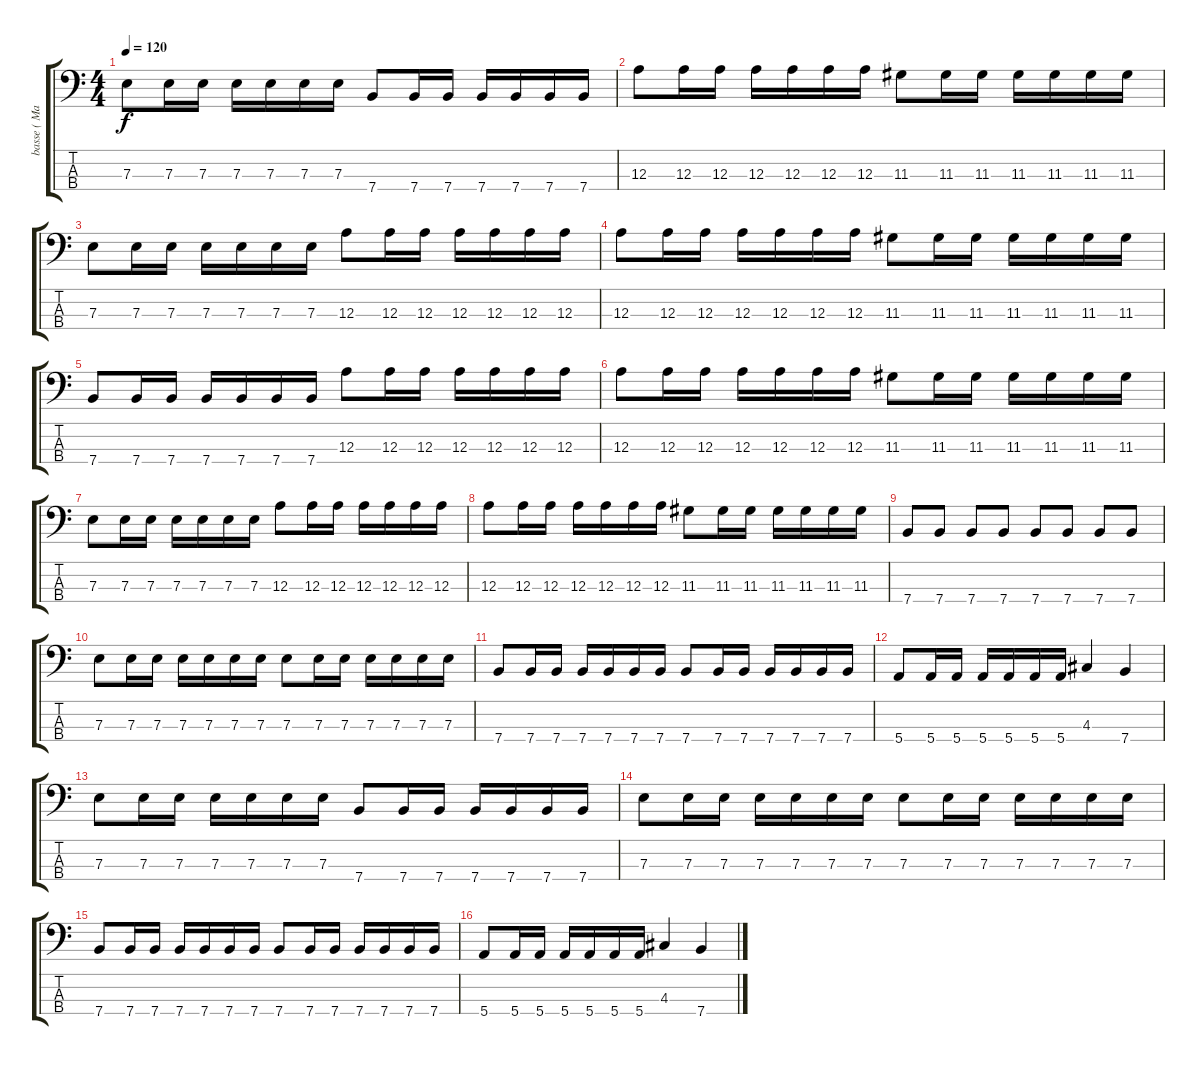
\track ("basse ( Mark ) " "basse ( Ma") {instrument electricbasspick}
\staff {score tabs}
\tuning (G2 D2 A1 E1) {hide}
\ts (4 4)
\tempo 120
\clef f4
\ks c
7.3.8{dy f} 7.3.16 7.3.16 7.3.16 7.3.16 7.3.16 7.3.16 7.4.8 7.4.16 7.4.16 7.4.16 7.4.16 7.4.16 7.4.16 |
12.3.8 12.3.16 12.3.16 12.3.16 12.3.16 12.3.16 12.3.16 11.3.8 11.3.16 11.3.16 11.3.16 11.3.16 11.3.16 11.3.16 |
7.3.8 7.3.16 7.3.16 7.3.16 7.3.16 7.3.16 7.3.16 12.3.8 12.3.16 12.3.16 12.3.16 12.3.16 12.3.16 12.3.16 |
12.3.8 12.3.16 12.3.16 12.3.16 12.3.16 12.3.16 12.3.16 11.3.8 11.3.16 11.3.16 11.3.16 11.3.16 11.3.16 11.3.16 |
7.4.8 7.4.16 7.4.16 7.4.16 7.4.16 7.4.16 7.4.16 12.3.8 12.3.16 12.3.16 12.3.16 12.3.16 12.3.16 12.3.16 |
12.3.8 12.3.16 12.3.16 12.3.16 12.3.16 12.3.16 12.3.16 11.3.8 11.3.16 11.3.16 11.3.16 11.3.16 11.3.16 11.3.16 |
7.3.8 7.3.16 7.3.16 7.3.16 7.3.16 7.3.16 7.3.16 12.3.8 12.3.16 12.3.16 12.3.16 12.3.16 12.3.16 12.3.16 |
12.3.8 12.3.16 12.3.16 12.3.16 12.3.16 12.3.16 12.3.16 11.3.8 11.3.16 11.3.16 11.3.16 11.3.16 11.3.16 11.3.16 |
7.4.8 7.4.8 7.4.8 7.4.8 7.4.8 7.4.8 7.4.8 7.4.8 |
7.3.8 7.3.16 7.3.16 7.3.16 7.3.16 7.3.16 7.3.16 7.3.8 7.3.16 7.3.16 7.3.16 7.3.16 7.3.16 7.3.16 |
7.4.8 7.4.16 7.4.16 7.4.16 7.4.16 7.4.16 7.4.16 7.4.8 7.4.16 7.4.16 7.4.16 7.4.16 7.4.16 7.4.16 |
5.4.8 5.4.16 5.4.16 5.4.16 5.4.16 5.4.16 5.4.16 4.3.4 7.4.4 |
7.3.8 7.3.16 7.3.16 7.3.16 7.3.16 7.3.16 7.3.16 7.4.8 7.4.16 7.4.16 7.4.16 7.4.16 7.4.16 7.4.16 |
7.3.8 7.3.16 7.3.16 7.3.16 7.3.16 7.3.16 7.3.16 7.3.8 7.3.16 7.3.16 7.3.16 7.3.16 7.3.16 7.3.16 |
7.4.8 7.4.16 7.4.16 7.4.16 7.4.16 7.4.16 7.4.16 7.4.8 7.4.16 7.4.16 7.4.16 7.4.16 7.4.16 7.4.16 |
5.4.8 5.4.16 5.4.16 5.4.16 5.4.16 5.4.16 5.4.16 4.3.4 7.4.4
